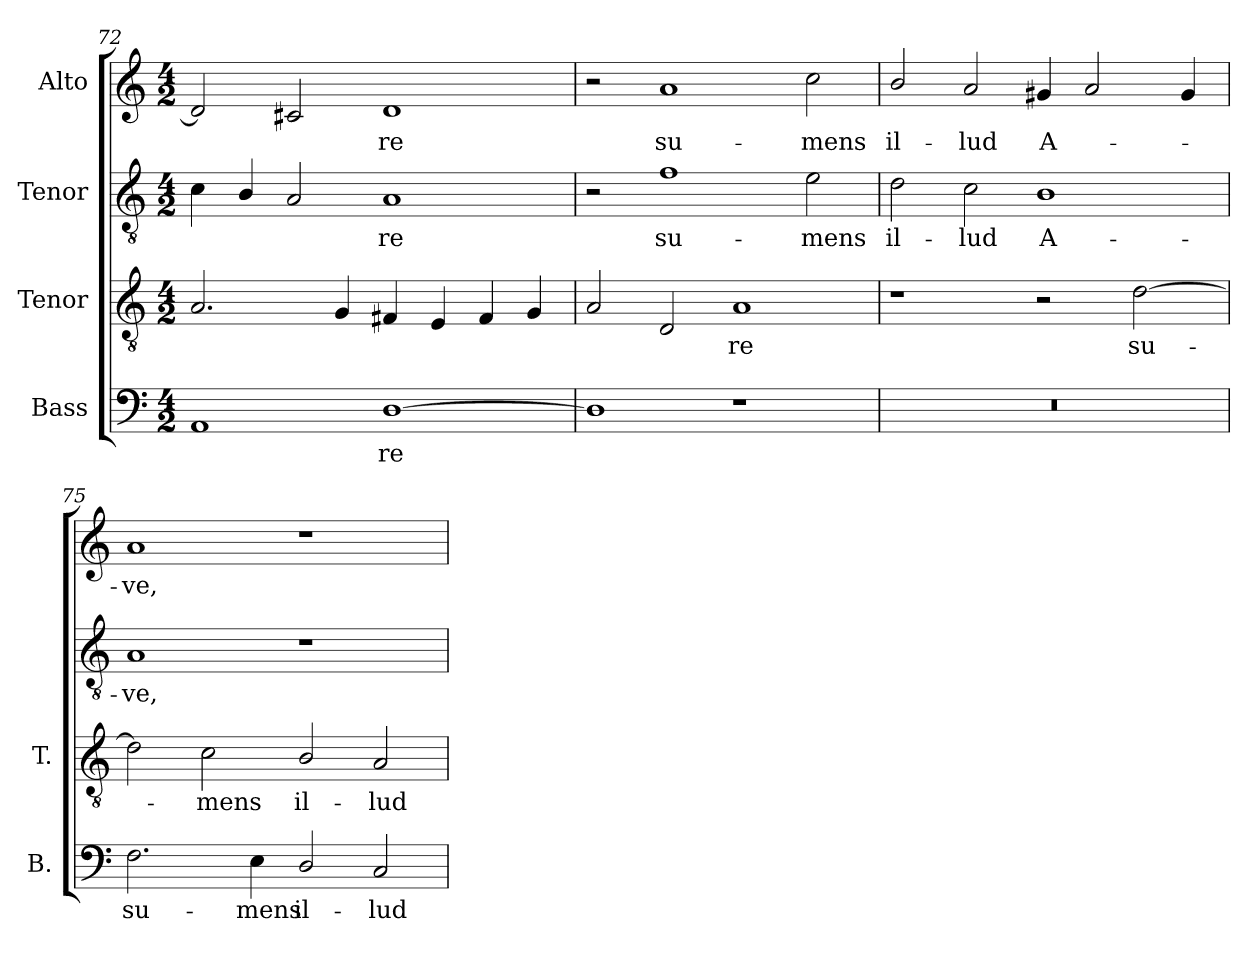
**kern	**text	**kern	**text	**kern	**text	**kern	**text
*part4	*part4	*part3	*part3	*part2	*part2	*part1	*part1
*staff4	*staff4	*staff3	*staff3	*staff2	*staff2	*staff1	*staff1
*I"Bass	*	*I"Tenor	*	*I"Tenor	*	*I"Alto	*
*I'B.	*	*I'T.	*	*	*	*	*
*clefF4	*	*clefGv2	*	*clefGv2	*	*clefG2	*
*	*	*ITrd7c12	*	*ITrd7c12	*	*	*
*k[]	*	*k[]	*	*k[]	*	*k[]	*
*C:	*	*C:	*	*C:	*	*C:	*
*M4/2	*	*M4/2	*	*M4/2	*	*M4/2	*
=72	=72	=72	=72	=72	=72	=72	=72
1AAi	.	2.AAi/	.	4Ci\	.	2di/]	.
.	.	.	.	4BBi/	.	.	.
.	.	.	.	2AAi/	.	2c#Xi/	.
.	.	4GGi/	.	.	.	.	.
!	!LO:LY:b:color=#000000	!	!	!	!	!	!
!	!	!	!	!	!LO:LY:b:color=#000000	!	!
!	!	!	!	!	!	!	!LO:LY:b:color=#000000
[1Di	-re	4FF#Xi/	.	1AAi	-re	1di	-re
.	.	4EEi/	.	.	.	.	.
.	.	4FF#i/	.	.	.	.	.
.	.	4GGi/	.	.	.	.	.
=73	=73	=73	=73	=73	=73	=73	=73
1Di]	.	2AAi/	.	2r	.	2r	.
!	!	!	!	!	!LO:LY:b:color=#000000	!	!
!	!	!	!	!	!	!	!LO:LY:b:color=#000000
.	.	2DDi/	.	1Fi	su-	1ai	su-
!	!	!	!LO:LY:b:color=#000000	!	!	!	!
1r	.	1AAi	-re	.	.	.	.
!	!	!	!	!	!LO:LY:b:color=#000000	!	!
!	!	!	!	!	!	!	!LO:LY:b:color=#000000
.	.	.	.	2Ei\	-mens	2cci\	-mens
!!LO:LB:g=z
=74	=74	=74	=74	=74	=74	=74	=74
!LO:N:vis=1	!	!	!	!	!	!	!
!	!	!	!	!	!LO:LY:b:color=#000000	!	!
!	!	!	!	!	!	!	!LO:LY:b:color=#000000
0r	.	1r	.	2Di\	il-	2bi/	il-
!	!	!	!	!	!LO:LY:b:color=#000000	!	!
!	!	!	!	!	!	!	!LO:LY:b:color=#000000
.	.	.	.	2Ci\	-lud	2ai/	-lud
!	!	!	!	!	!LO:LY:b:color=#000000	!	!
!	!	!	!	!	!	!	!LO:LY:b:color=#000000
.	.	2r	.	1BBi	A-	4g#Xi/	A-
.	.	.	.	.	.	2ai/	.
!	!	!	!LO:LY:b:color=#000000	!	!	!	!
.	.	[2Di\	su-	.	.	.	.
.	.	.	.	.	.	4g#i/	.
=75	=75	=75	=75	=75	=75	=75	=75
!	!LO:LY:b:color=#000000	!	!	!	!	!	!
!	!	!	!	!	!LO:LY:b:color=#000000	!	!
!	!	!	!	!	!	!	!LO:LY:b:color=#000000
2.Fi\	su-	2Di\]	.	1AAi	-ve,	1ai	-ve,
!	!	!	!LO:LY:b:color=#000000	!	!	!	!
.	.	2Ci\	-mens	.	.	.	.
!	!LO:LY:b:color=#000000	!	!	!	!	!	!
4Ei\	-mens	.	.	.	.	.	.
!	!LO:LY:b:color=#000000	!	!	!	!	!	!
!	!	!	!LO:LY:b:color=#000000	!	!	!	!
2Di/	il-	2BBi/	il-	1r	.	1r	.
!	!LO:LY:b:color=#000000	!	!	!	!	!	!
!	!	!	!LO:LY:b:color=#000000	!	!	!	!
2Ci/	-lud	2AAi/	-lud	.	.	.	.
=	=	=	=	=	=	=	=
*-	*-	*-	*-	*-	*-	*-	*-
